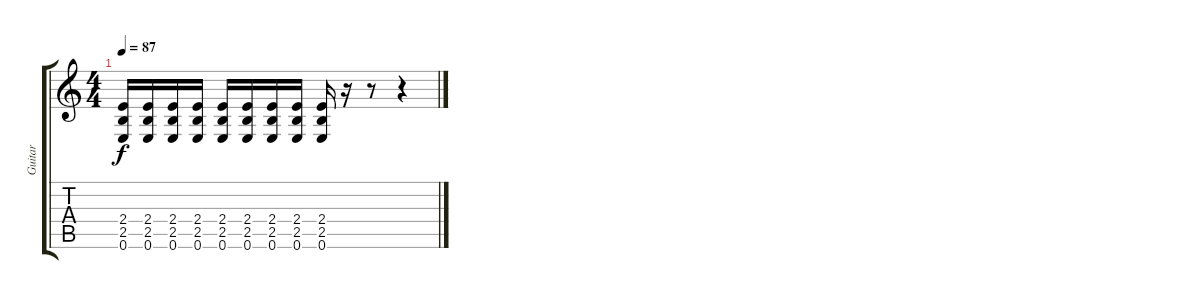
\track ("Guitar" "Guitar") {instrument distortionguitar}
\staff {score tabs}
\tuning (E4 B3 G3 D3 A2 E2) {hide}
\ts (4 4)
\tempo 87
\clef g2
\ks c
(2.4 2.5 0.6).16{dy f} (2.4 2.5 0.6).16 (2.4 2.5 0.6).16 (2.4 2.5 0.6).16 (2.4 2.5 0.6).16 (2.4 2.5 0.6).16 (2.4 2.5 0.6).16 (2.4 2.5 0.6).16 (2.4 2.5 0.6).16 r.16 r.8 r.4
